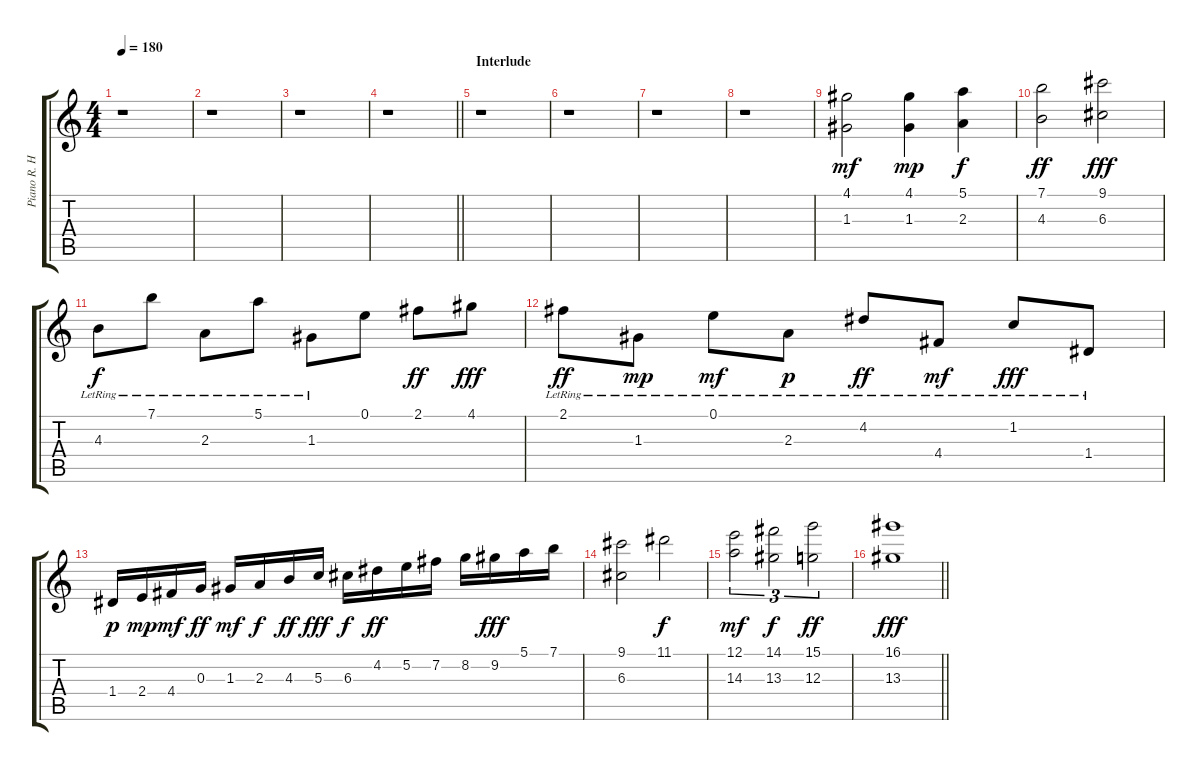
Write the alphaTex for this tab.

\track ("Piano R. Hand" "Piano R. H") {instrument acousticgrandpiano}
\staff {score tabs}
\tuning (E5 B4 G4 D4 A3 E3) {hide}
\ts (4 4)
\tempo 180
\clef g2
\ks c
r.1{dy mf} |
r.1 |
r.1 |
\barLineRight lightlight
r.1 |
\section ("" "Interlude")
r.1 |
r.1 |
r.1 |
r.1 |
(4.1 1.3).2 (4.1 1.3).4{dy mp} (5.1 2.3).4{dy f} |
(7.1 4.3).2{dy ff} (9.1 6.3).2{dy fff} |
4.3{lr}.8{dy f} 7.1{lr}.8 2.3{lr}.8 5.1{lr}.8 1.3{lr}.8 0.1.8 2.1.8{dy ff} 4.1.8{dy fff} |
2.1{lr}.8{dy ff} 1.3{lr}.8{dy mp} 0.1{lr}.8{dy mf} 2.3{lr}.8{dy p} 4.2{lr}.8{dy ff} 4.4{lr}.8{dy mf} 1.2{lr}.8{dy fff} 1.4{lr}.8{volume 10} |
1.4.16{dy p volume 16} 2.4.16{dy mp} 4.4.16{dy mf} 0.3.16{dy ff} 1.3.16{dy mf} 2.3.16{dy f} 4.3.16{dy ff} 5.3.16{dy fff} 6.3.16{dy f} 4.2.16{dy ff} 5.2.16 7.2.16 8.2.16 9.2.16{dy fff} 5.1.16 7.1.16 |
(9.1 6.3).2 11.1.2{dy f volume 12} |
(12.1 14.3).2{tu (3 2) dy mf volume 16} (14.1 13.3).2{tu (3 2) dy f} (15.1 12.3).2{tu (3 2) dy ff} |
\barLineRight lightlight
(16.1 13.3).1{dy fff}
